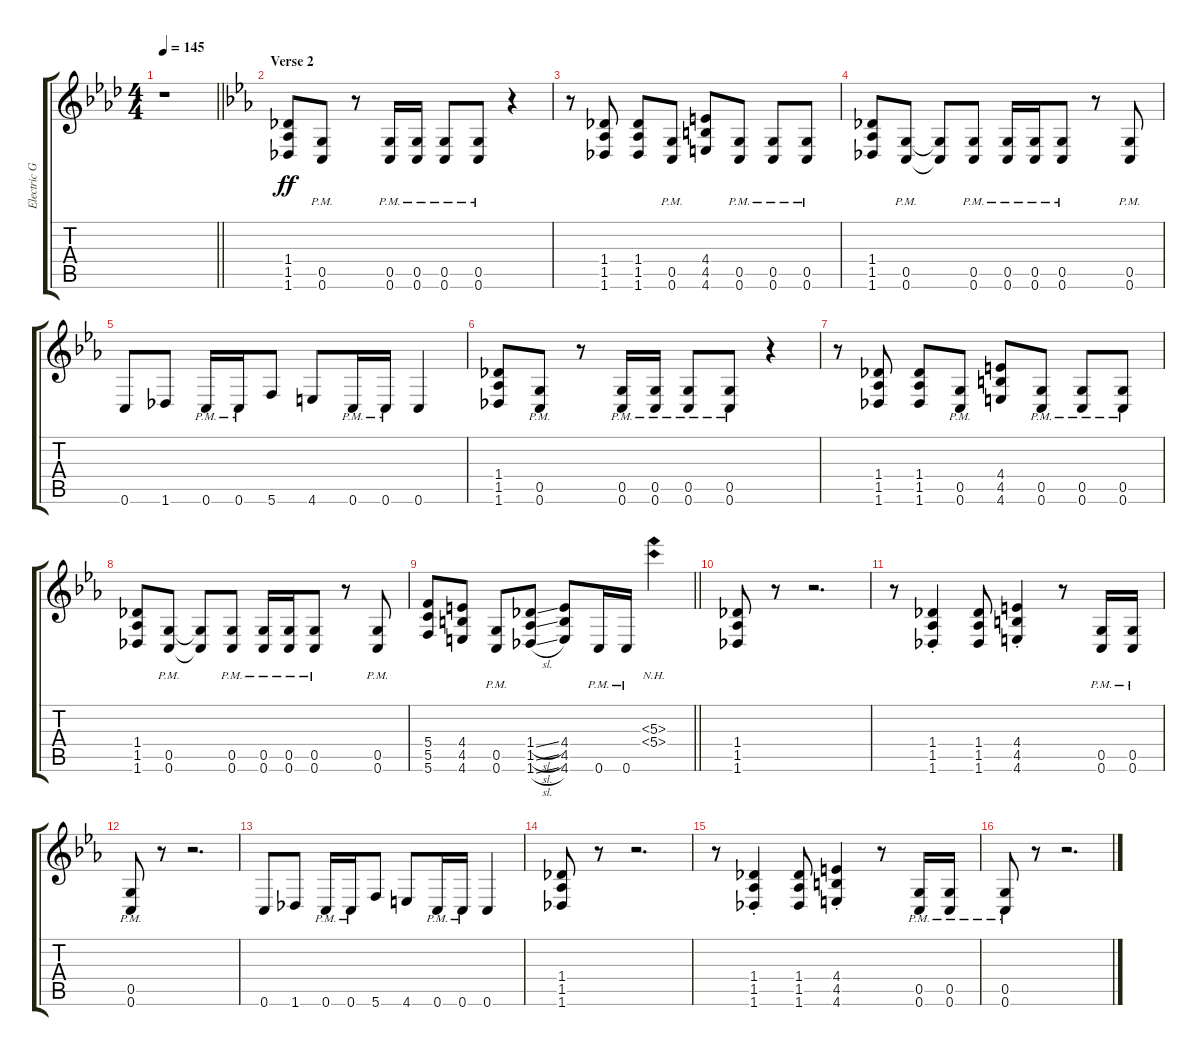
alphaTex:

\track ("Electric Guitar 2" "Electric G") {instrument overdrivenguitar}
\staff {score tabs}
\tuning (D4 A3 F3 C3 G2 C2) {hide}
\ts (4 4)
\tempo 145
\clef g2
\barLineRight lightlight
\ks fminor
r.1{dy ff} |
\section ("" "Verse 2")
\ks cminor
(1.4 1.5 1.6).8{volume 14 balance 16} (0.5{pm} 0.6{pm}).8 r.8 (0.5{pm} 0.6{pm}).16 (0.5{pm} 0.6{pm}).16 (0.5{pm} 0.6{pm}).8 (0.5{pm} 0.6{pm}).8 r.4 |
r.8 (1.4 1.5 1.6).8 (1.4 1.5 1.6).8 (0.5{pm} 0.6{pm}).8 (4.4 4.5 4.6).8 (0.5{pm} 0.6{pm}).8 (0.5{pm} 0.6{pm}).8 (0.5{pm} 0.6{pm}).8 |
(1.4 1.5 1.6).8 (0.5{pm} 0.6{pm}).8 (0.5{t} 0.6{t}).8 (0.5{pm} 0.6{pm}).8 (0.5{pm} 0.6{pm}).16 (0.5{pm} 0.6{pm}).16 (0.5{pm} 0.6{pm}).8 r.8 (0.5{pm} 0.6{pm}).8 |
0.6.8 1.6.8 0.6{pm}.16 0.6{pm}.16 5.6.8 4.6.8 0.6{pm}.16 0.6{pm}.16 0.6.4 |
(1.4 1.5 1.6).8 (0.5{pm} 0.6{pm}).8 r.8 (0.5{pm} 0.6{pm}).16 (0.5{pm} 0.6{pm}).16 (0.5{pm} 0.6{pm}).8 (0.5{pm} 0.6{pm}).8 r.4 |
r.8 (1.4 1.5 1.6).8 (1.4 1.5 1.6).8 (0.5{pm} 0.6{pm}).8 (4.4 4.5 4.6).8 (0.5{pm} 0.6{pm}).8 (0.5{pm} 0.6{pm}).8 (0.5{pm} 0.6{pm}).8 |
(1.4 1.5 1.6).8 (0.5{pm} 0.6{pm}).8 (0.5{t} 0.6{t}).8 (0.5{pm} 0.6{pm}).8 (0.5{pm} 0.6{pm}).16 (0.5{pm} 0.6{pm}).16 (0.5{pm} 0.6{pm}).8 r.8 (0.5{pm} 0.6{pm}).8 |
\barLineRight lightlight
(5.4 5.5 5.6).8 (4.4 4.5 4.6).8 (0.5{pm} 0.6{pm}).8 (1.4{sl} 1.5{sl} 1.6{sl}).8 (4.4 4.5 4.6).8 0.6{pm}.16 0.6{pm}.16 (5.3{nh} 5.4{nh}).4 |
\section ("" "")
(1.4 1.5 1.6).8 r.8 r.2{d} |
r.8 (1.4{st} 1.5{st} 1.6{st}).4 (1.4 1.5 1.6).8 (4.4{st} 4.5{st} 4.6{st}).4 r.8 (0.5{pm} 0.6{pm}).16 (0.5{pm} 0.6{pm}).16 |
(0.5{pm} 0.6{pm}).8 r.8 r.2{d} |
0.6.8 1.6.8 0.6{pm}.16 0.6{pm}.16 5.6.8 4.6.8 0.6{pm}.16 0.6{pm}.16 0.6.4 |
(1.4 1.5 1.6).8 r.8 r.2{d} |
r.8 (1.4{st} 1.5{st} 1.6{st}).4 (1.4 1.5 1.6).8 (4.4{st} 4.5{st} 4.6{st}).4 r.8 (0.5{pm} 0.6{pm}).16 (0.5{pm} 0.6{pm}).16 |
(0.5{pm} 0.6{pm}).8 r.8 r.2{d}
